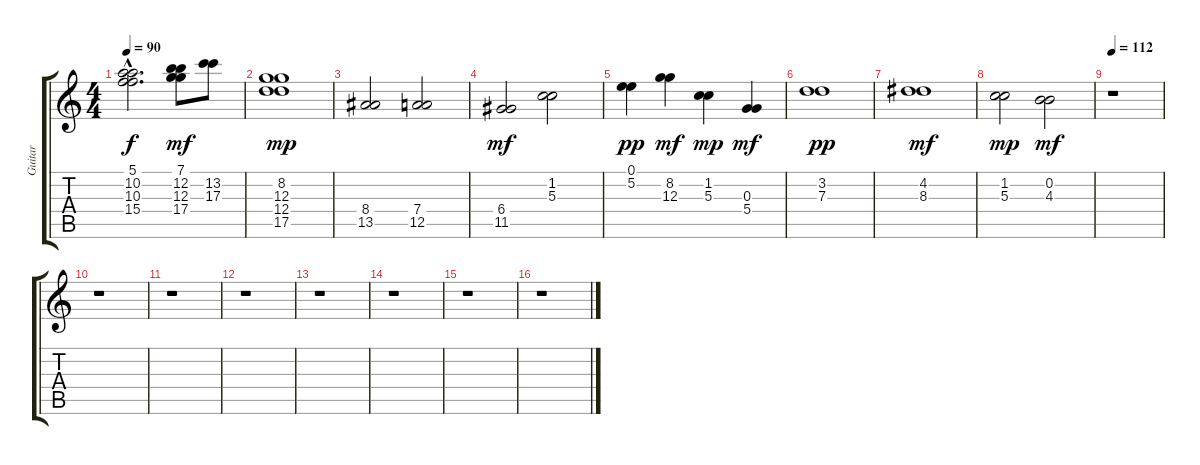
\track ("Guitar" "Guitar") {instrument distortionguitar}
\staff {score tabs}
\tuning (E4 B3 G3 D3 A2 E2) {hide}
\ts (4 4)
\tempo 90
\clef g2
\ks c
(5.1{hac} 10.2{hac} 10.3{hac} 15.4{hac}).2{d dy f} (7.1 12.2 12.3 17.4).8{dy mf} (13.2 17.3).8 |
(8.2 12.3 12.4 17.5).1{dy mp} |
(8.4 13.5).2 (7.4 12.5).2 |
(6.4 11.5).2{dy mf} (1.2 5.3).2 |
(0.1 5.2).4{dy pp} (8.2 12.3).4{dy mf} (1.2 5.3).4{dy mp} (0.3 5.4).4{dy mf} |
(3.2 7.3).1{dy pp} |
(4.2 8.3).1{dy mf} |
(1.2 5.3).2{dy mp} (0.2 4.3).2{dy mf} |
\tempo 112
r.1 |
r.1 |
r.1 |
r.1 |
r.1 |
r.1 |
r.1 |
r.1
